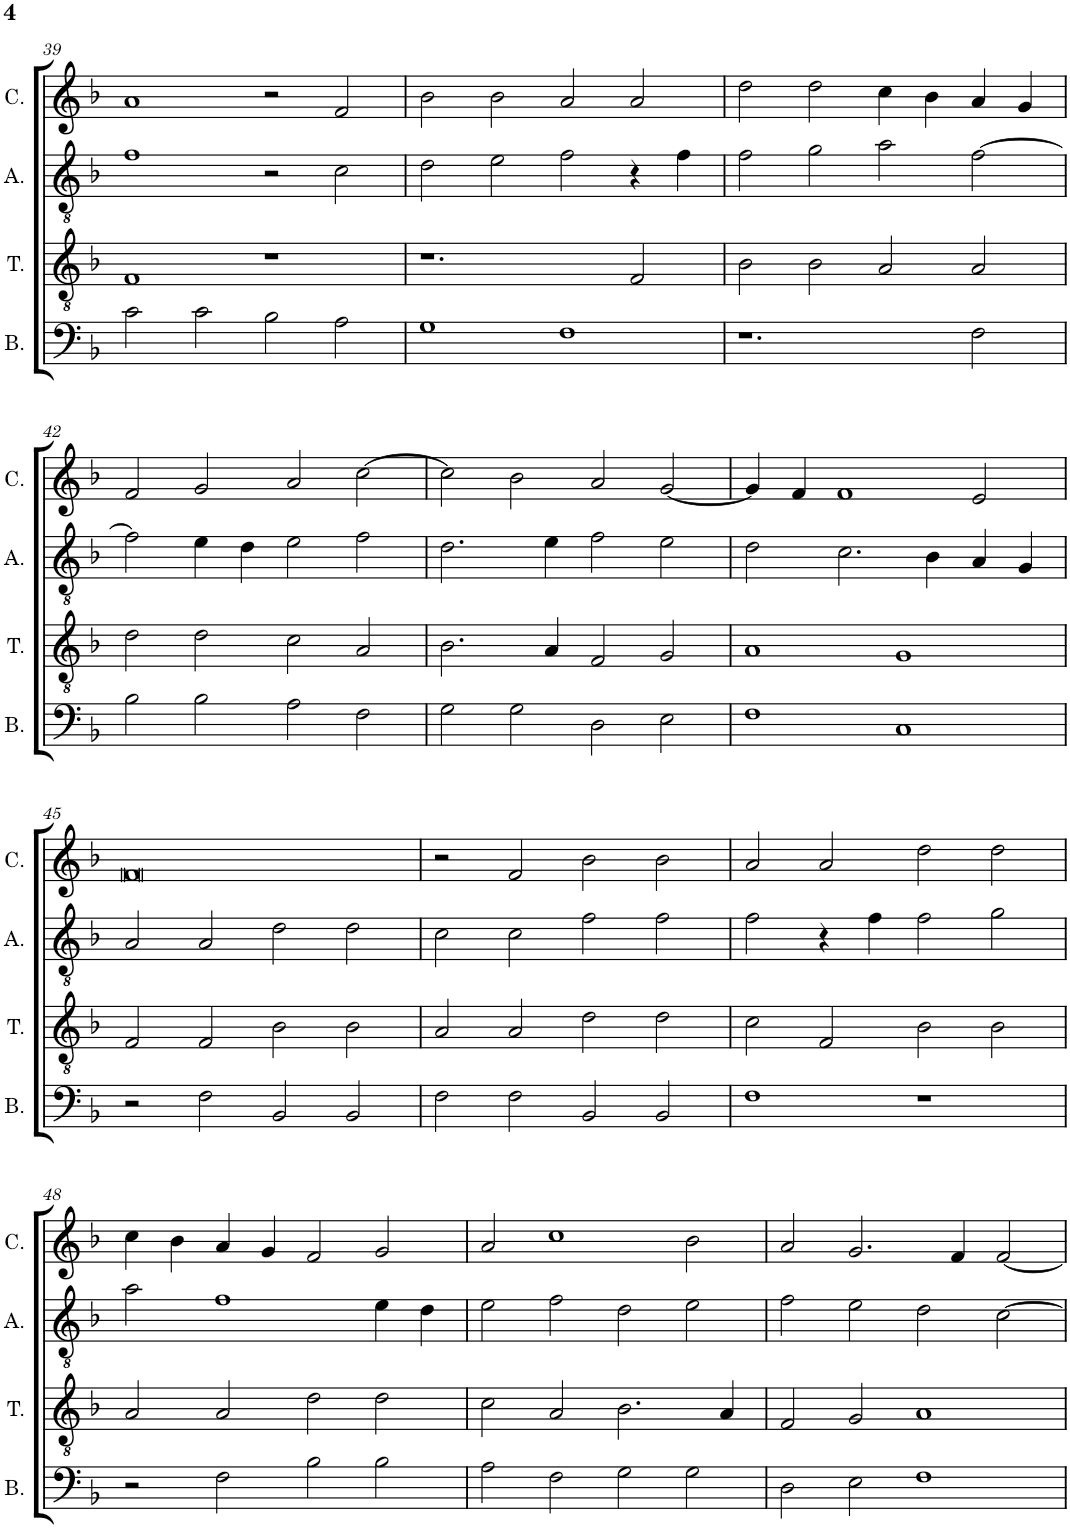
**kern	**kern	**kern	**kern
*part4	*part3	*part2	*part1
*staff4	*staff3	*staff2	*staff1
*I"Bassus	*I"Tenor	*I"Altus	*I"Cantus
*I'B.	*I'T.	*I'A.	*I'C.
!!LO:PB:g=z
*clefF4	*clefGv2	*clefGv2	*clefG2
*k[b-]	*k[b-]	*k[b-]	*k[b-]
*M2/1	*M2/1	*M2/1	*M2/1
=39	=39	=39	=39
2c\	1F	1f	1a
2c\	.	.	.
2B-\	1r	2r	2r
2A\	.	2c\	2f/
=40	=40	=40	=40
1G	1.r	2d\	2b-\
.	.	2e\	2b-\
1F	.	2f\	2a/
.	2F/	4r	2a/
.	.	4f\	.
=41	=41	=41	=41
1.r	2B-\	2f\	2dd\
.	2B-\	2g\	2dd\
.	2A/	2a\	4cc\
.	.	.	4b-\
2F\	2A/	[2f\	4a/
.	.	.	4g/
!!LO:LB:g=z
=42	=42	=42	=42
2B-\	2d\	2f\]	2f/
2B-\	2d\	4e\	2g/
.	.	4d\	.
2A\	2c\	2e\	2a/
2F\	2A/	2f\	[2cc\
=43	=43	=43	=43
2G\	2.B-\	2.d\	2cc\]
2G\	.	.	2b-\
.	4A/	4e\	.
2D\	2F/	2f\	2a/
2E\	2G/	2e\	[2g/
=44	=44	=44	=44
1F	1A	2d\	4g/]
.	.	.	4f/
.	.	2.c\	1f
1C	1G	.	.
.	.	4B-\	.
.	.	4A/	2e/
.	.	4G/	.
!!LO:LB:g=z
=45	=45	=45	=45
2r	2F/	2A/	0f
2F\	2F/	2A/	.
2BB-/	2B-\	2d\	.
2BB-/	2B-\	2d\	.
=46	=46	=46	=46
2F\	2A/	2c\	2r
2F\	2A/	2c\	2f/
2BB-/	2d\	2f\	2b-\
2BB-/	2d\	2f\	2b-\
=47	=47	=47	=47
1F	2c\	2f\	2a/
.	2F/	4r	2a/
.	.	4f\	.
1r	2B-\	2f\	2dd\
.	2B-\	2g\	2dd\
!!LO:LB:g=z
=48	=48	=48	=48
2r	2A/	2a\	4cc\
.	.	.	4b-\
2F\	2A/	1f	4a/
.	.	.	4g/
2B-\	2d\	.	2f/
2B-\	2d\	4e\	2g/
.	.	4d\	.
=49	=49	=49	=49
2A\	2c\	2e\	2a/
2F\	2A/	2f\	1cc
2G\	2.B-\	2d\	.
2G\	.	2e\	2b-\
.	4A/	.	.
=50	=50	=50	=50
2D\	2F/	2f\	2a/
2E\	2G/	2e\	2.g/
1F	1A	2d\	.
.	.	.	4f/
.	.	[2c\	[2f/
=	=	=	=
*-	*-	*-	*-
